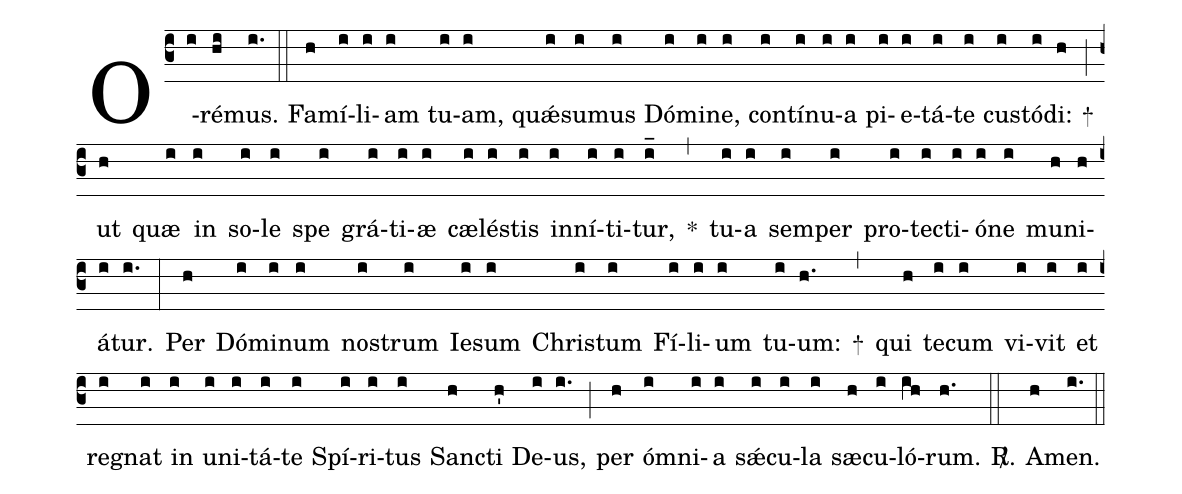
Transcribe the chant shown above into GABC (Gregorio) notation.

%%
(c3)
O(i)ré(hi)mus.(i.) (::)

Fa(h)mí(i)li(i)am(i) tu(i)am,(i) quǽ(i)su(i)mus(i) Dó(i)mi(i)ne,(i) con(i)tí(i)nu(i)a(i) pi(i)e(i)tá(i)te(i) cus(i)tó(i)di:(h) +(;)
ut(h) quæ(i) in(i) so(i)le(i) spe(i) grá(i)ti(i)æ(i) cæ(i)lés(i)tis(i) in(i)ní(i)ti(i)tur,(i_) *(,)
tu(i)a(i) sem(i)per(i) pro(i)tec(i)ti(i)ó(i)ne(i) mu(h)ni(h)á(i)tur.(i.) (:)

Per(h) Dó(i)mi(i)num(i) nos(i)trum(i) Ie(i)sum(i) Chris(i)tum(i) Fí(i)li(i)um(i) tu(i)um:(h.) +(,)
qui(h) te(i)cum(i) vi(i)vit(i) et(i) reg(i)nat(i) in(i) u(i)ni(i)tá(i)te(i) Spí(i)ri(i)tus(i) San(h)cti(h') De(i)us,(i.) (;)
per(h) óm(i)ni(i)a(i) sǽ(i)cu(i)la(i) sæ(h)cu(i)ló(ih)rum.(h.) <sp>R/</sp>.(::)
A(h)men.(i.) (::)
